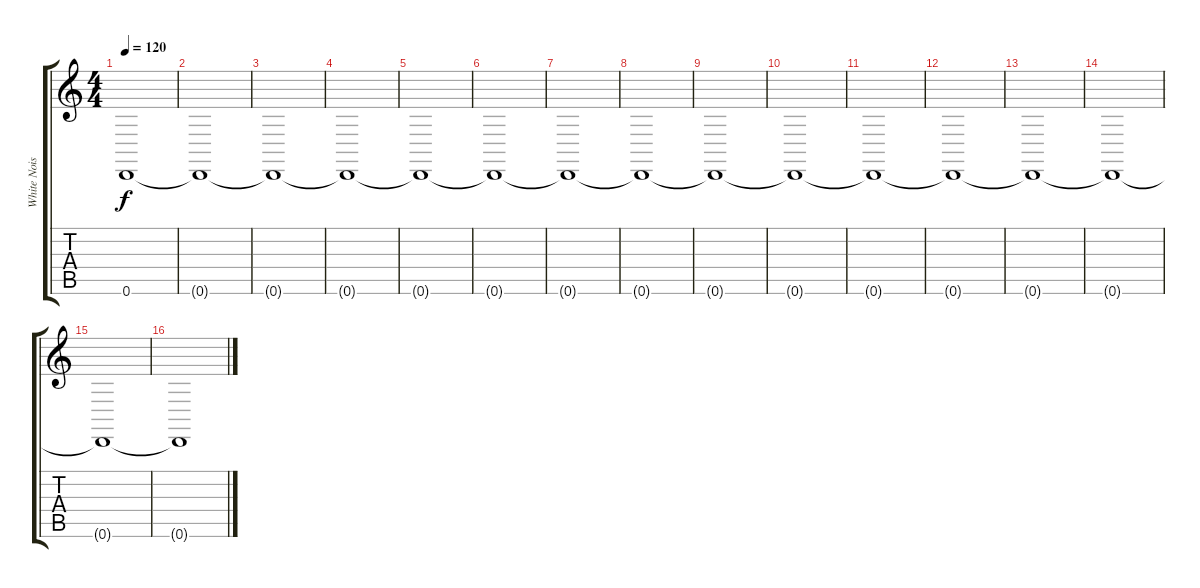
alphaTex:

\track ("White Noise - Low Hum" "White Nois") {instrument pad5bowed}
\staff {score tabs}
\tuning (E4 B3 G3 D3 A2 D2) {hide}
\ts (4 4)
\tempo 120
\clef g2
\ks c
0.6{t}.1{dy f} |
0.6{t}.1 |
0.6{t}.1 |
0.6{t}.1 |
0.6{t}.1 |
0.6{t}.1 |
0.6{t}.1 |
0.6{t}.1 |
0.6{t}.1 |
0.6{t}.1 |
0.6{t}.1 |
0.6{t}.1 |
0.6{t}.1 |
0.6{t}.1 |
0.6{t}.1 |
0.6{t}.1
